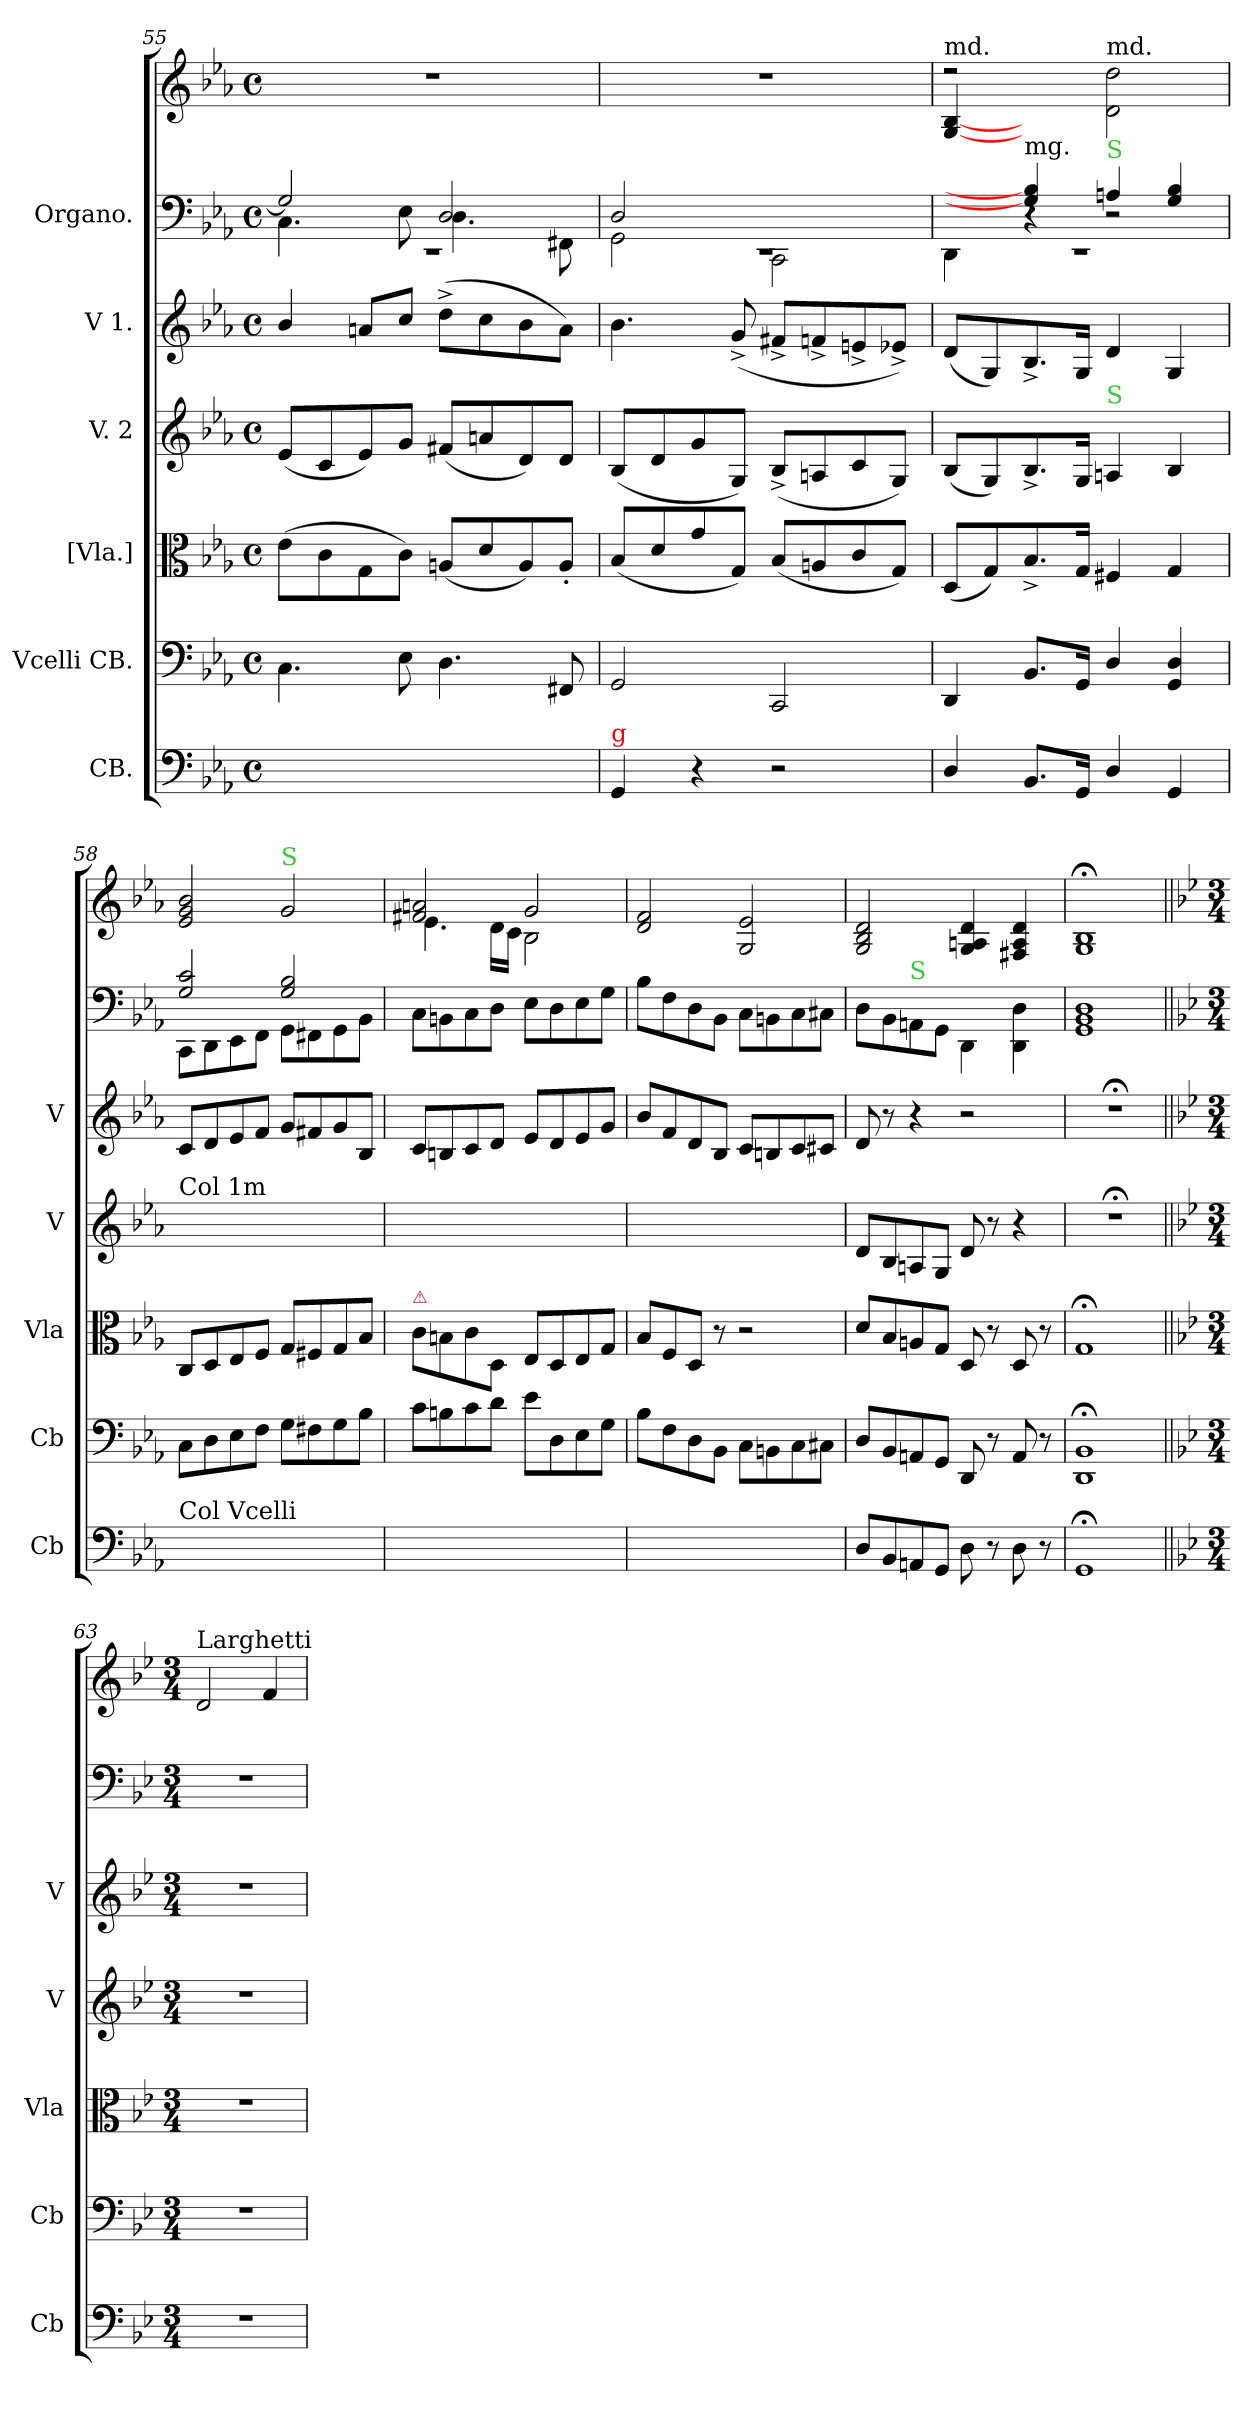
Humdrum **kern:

**kern	**kern	**kern	**kern	**kern	**kern	**kern
*part6	*part5	*part4	*part3	*part2	*part1	*part1
*staff7	*staff6	*staff5	*staff4	*staff3	*staff2	*staff1
*I"CB.	*I"Vcelli CB.	*I"[Vla.]	*I"V. 2	*I"V 1.	*I"Organo.	*
*I'Cb	*I'Cb	*I'Vla	*I'V	*I'V	*	*
*clefF4	*clefF4	*clefC3	*clefG2	*clefG2	*clefF4	*clefG2
*k[b-e-a-]	*k[b-e-a-]	*k[b-e-a-]	*k[b-e-a-]	*k[b-e-a-]	*k[b-e-a-]	*k[b-e-a-]
*E-:	*E-:	*E-:	*E-:	*E-:	*E-:	*E-:
*M4/4	*M4/4	*M4/4	*M4/4	*M4/4	*M4/4	*M4/4
*met(c)	*met(c)	*met(c)	*met(c)	*met(c)	*met(c)	*met(c)
=55	=55	=55	=55	=55	=55	=55
!	!	!	!	!	!LO:TX:a:color=crimson:t=⚠	!
!	!	!	!	!	!LO:N:vis=1	!
*	*	*	*	*	*^	*
*	*	*	*	*	*	*^	*
4.C\yy	4.C\	(8e-\L	(8e-/L	4b-/	2G/]	4.C\	1rEE	1r
.	.	8c\	8c/	.	.	.	.	.
.	.	8G\	8e-/)	8an/L	.	.	.	.
8E-\yy	8E-\	8c\J)	8g/J	8cc/J	.	8E-\	.	.
4.D\yy	4.D\	(8An/L	(8f#X/L	(8dd^\L	2D/	4.D\	.	.
.	.	8d/	8an/	8cc\	.	.	.	.
.	.	8A/)	8d/)	8b-\	.	.	.	.
8FF#X/yy	8FF#X/	8A'/J	8d/J	8a\J)	.	8FF#X\	.	.
=56	=56	=56	=56	=56	=56	=56	=56	=56
!LO:TX:a:color=red:t=g	!	!	!	!	!	!	!	!
4GG/	2GG/	(8B-/L	(8B-/L	4.b-\	2D/	2GG\	1rEE	1r
.	.	8d/	8d/	.	.	.	.	.
4r	.	8g/	8g/	.	.	.	.	.
.	.	8G/J)	8G/J)	(8g^/	.	.	.	.
2r	2CC/	(8B-/L	(8B-^/L	8f#X^/L	2ryy	2CC\	.	.
.	.	8An/	8An/	8fn^/	.	.	.	.
.	.	8c/	8c/	8en^/	.	.	.	.
.	.	8G/J)	8G/J)	8e-X^/J)	.	.	.	.
=57	=57	=57	=57	=57	=57	=57	=57	=57
*	*	*	*	*	*	*	*	*^
!	!	!	!	!	!	!	!	!LO:TX:a:t=md.	!
4D/	4DD/	(8D/L	(8B-/L	(8d/L	4ryy	4DD\	1rEE	2r	[4G/ [4B-/
.	.	8G/)	8G/)	8G/)	.	.	.	.	.
!	!	!	!	!	!LO:TX:a:t=mg.	!	!	!	!
8.BB-/L	8.BB-/L	8.B-^/	8.B-^/	8.B-^/	4G]/ 4B-]/	4r	.	.	4ryy
16GG/Jk	16GG/Jk	16G/Jk	16G/Jk	16G/Jk	.	.	.	.	.
!	!	!	!	!	!	!	!	!LO:TX:a:t=md.	!
!	!	!	!	!	!LO:TX:a:color=limegreen:t=S	!	!	!	!
!	!	!	!LO:TX:a:color=limegreen:t=S	!	!	!	!	!	!
4D/	4D/	4F#X/	4An	4d/	4An	2r	.	2d\ 2dd\	2ryy
4GG/	4GG/ 4D/	4G/	4B-/	4G/	4G/ 4B-/	.	.	.	.
*	*	*	*	*	*	*v	*v	*	*
*	*	*	*	*	*	*	*v	*v
=58	=58	=58	=58	=58	=58	=58	=58
!	!	!	!LO:TX:a:t=Col 1m	!	!	!	!
!LO:TX:a:t=Col Vcelli	!	!	!	!	!	!	!
8C\Lyy	8C\L	8C/L	8c/Lyy	8c/L	2G/ 2c/	8CC\L	2e-/ 2g/ 2b-/
8D\yy	8D\	8D/	8d/yy	8d/	.	8DD\	.
8E-\yy	8E-\	8E-/	8e-/yy	8e-/	.	8EE-\	.
8F\Jyy	8F\J	8F/J	8f/Jyy	8f/J	.	8FF\J	.
!	!	!	!	!	!	!	!LO:TX:a:color=limegreen:t=S
8G\Lyy	8G\L	8G/L	8g/Lyy	8g/L	2G/ 2B-/	8GG\L	2g
8F#X\yy	8F#X\	8F#X/	8f#X/yy	8f#X/	.	8FF#X\	.
8G\yy	8G\	8G/	8g/yy	8g/	.	8GG\	.
8B-\Jyy	8B-\J	8B-/J	8B-/Jyy	8B-/J	.	8BB-\J	.
=59	=59	=59	=59	=59	=59	=59	=59
*	*	*	*	*	*	*	*^
!	!	!LO:TX:a:color=crimson:t=⚠	!	!	!	!	!	!
*	*	*	*	*	*v	*v	*	*
8c\Lyy	8c\L	8c\L	8c/Lyy	8c/L	8C\L	2f#X/ 2an/	4.e-\
8Bn\yy	8Bn\	8Bn\	8Bn/yy	8Bn/	8BBn\	.	.
8c\yy	8c\	8c\	8c/yy	8c/	8C\	.	.
8d\Jyy	8d\J	8D/J	8d/Jyy	8d/J	8D\J	.	16d\LL
.	.	.	.	.	.	.	16c\JJ
8e-\Lyy	8e-\L	8E-/L	8e-/Lyy	8e-/L	8E-\L	2g/	2B-\
8D\yy	8D\	8D/	8d/yy	8d/	8D\	.	.
8E-\yy	8E-\	8E-/	8e-/yy	8e-/	8E-\	.	.
8G\Jyy	8G\J	8G/J	8g/Jyy	8g/J	8G\J	.	.
*	*	*	*	*	*	*v	*v
=60	=60	=60	=60	=60	=60	=60
8B-\Lyy	8B-\L	8B-/L	8b-/Lyy	8b-/L	8B-\L	2d/ 2f/
8F\yy	8F\	8F/	8f/yy	8f/	8F\	.
8D\yy	8D\	8D/J	8d/yy	8d/	8D\	.
8BB-\Jyy	8BB-\J	8r	8B-/Jyy	8B-/J	8BB-\J	.
8C\Lyy	8C\L	2r	8c/Lyy	8c/L	8C\L	2G/ 2e-/
8BBn\yy	8BBn\	.	8Bn/yy	8Bn/	8BBn\	.
8C\yy	8C\	.	8c/yy	8c/	8C\	.
8C#X\Jyy	8C#X\J	.	8c#X/Jyy	8c#X/J	8C#X\J	.
=61	=61	=61	=61	=61	=61	=61
8D/L	8D/L	8d/L	8d/L	8d/	8D\L	2G/ 2B-/ 2d/
8BB-/	8BB-/	8B-/	8B-/	8r	8BB-\	.
!	!	!	!	!	!LO:TX:a:color=limegreen:t=S	!
8AAn/	8AAn/	8An/	8An/	4r	8AAn	.
8GG/J	8GG/J	8G/J	8G/J	.	8GG\J	.
8D\	8DD/	8D/	8d/	2r	4DD\	4G/ 4An/ 4d/
8r	8r	8r	8r	.	.	.
8D\	8AA/	8D/	4r	.	4DD\ 4D\	4F#X/ 4A/ 4d/
8r	8r	8r	.	.	.	.
=62	=62	=62	=62	=62	=62	=62
1GG;<	1DD;< 1BB-;<	1G;<	1r;<	1r;<	1GG\ 1BB-\ 1D\	1G;</ 1B-;</
=63||	=63||	=63||	=63||	=63||	=63||	=63||
*k[b-e-]	*k[b-e-]	*k[b-e-]	*k[b-e-]	*k[b-e-]	*k[b-e-]	*k[b-e-]
*M3/4	*M3/4	*M3/4	*M3/4	*M3/4	*M3/4	*M3/4
!	!	!	!	!	!	!LO:TX:a:t=Larghetti
2.r	2.r	2.r	2.r	2.r	2.r	2d/
.	.	.	.	.	.	4f/
=	=	=	=	=	=	=
*-	*-	*-	*-	*-	*-	*-
